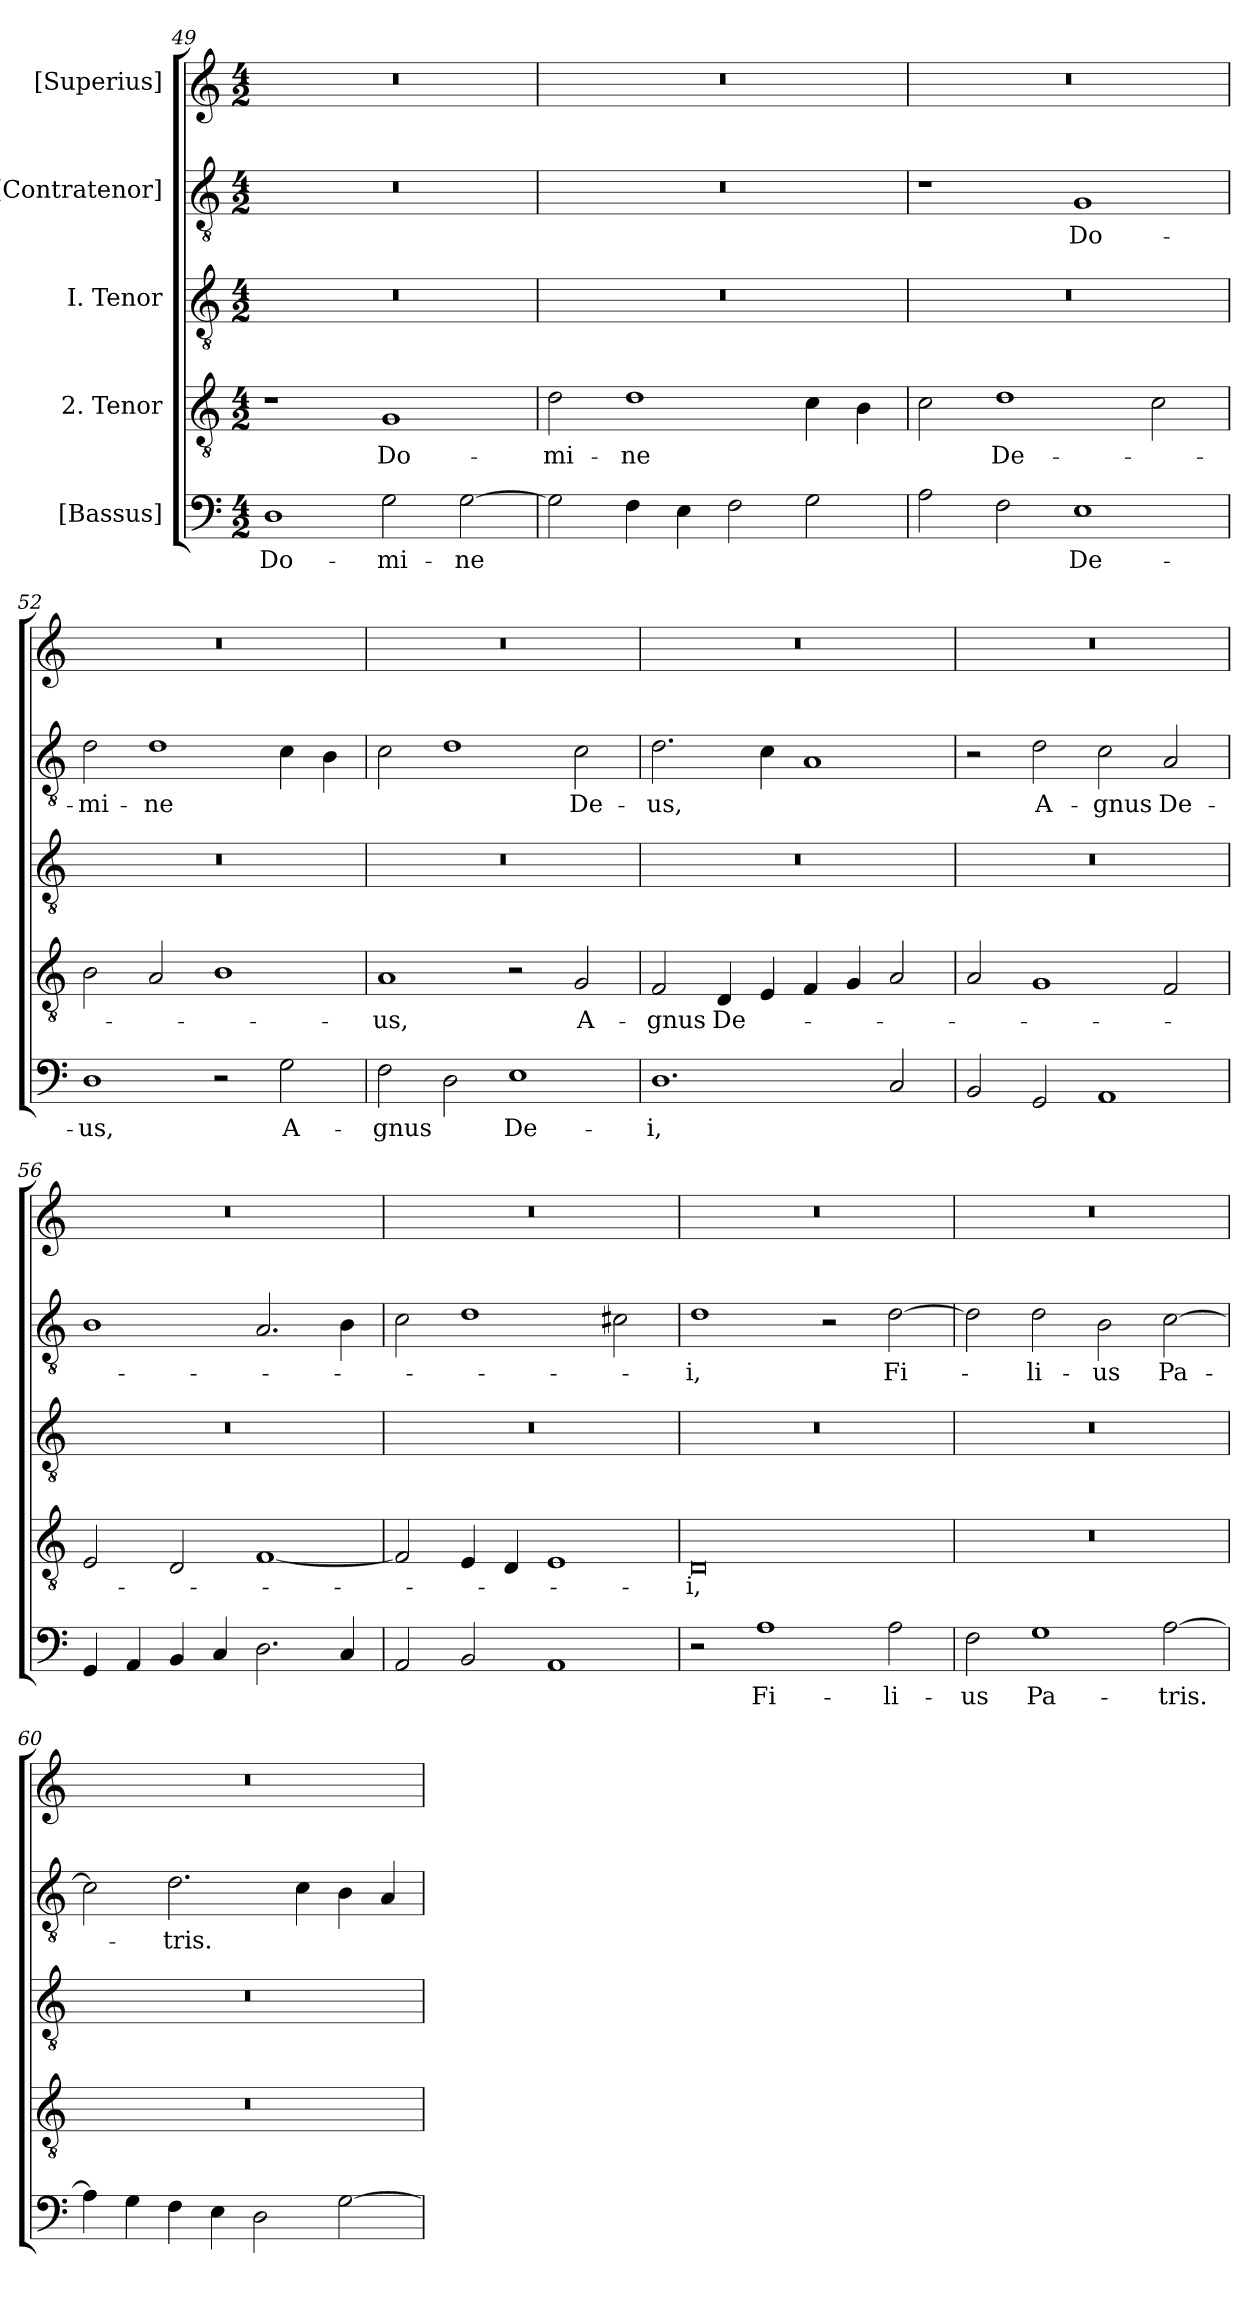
**kern	**text	**kern	**text	**kern	**kern	**text	**kern
*part5	*part5	*part4	*part4	*part3	*part2	*part2	*part1
*staff5	*staff5	*staff4	*staff4	*staff3	*staff2	*staff2	*staff1
*I"[Bassus]	*	*I"2. Tenor	*	*I"I. Tenor	*I"[Contratenor]	*	*I"[Superius]
*clefF4	*	*clefGv2	*	*clefGv2	*clefGv2	*	*clefG2
*k[]	*	*k[]	*	*k[]	*k[]	*	*k[]
*M4/2	*	*M4/2	*	*M4/2	*M4/2	*	*M4/2
=49	=49	=49	=49	=49	=49	=49	=49
1D\	Do-	1r	.	0r	0r	.	0r
2G\	-mi-	1G/	Do-	.	.	.	.
[2G\	-ne	.	.	.	.	.	.
=50	=50	=50	=50	=50	=50	=50	=50
2G\]	.	2d\	-mi-	0r	0r	.	0r
4F\	.	1d\	-ne	.	.	.	.
4E\	.	.	.	.	.	.	.
2F\	.	.	.	.	.	.	.
2G\	.	4c\	.	.	.	.	.
.	.	4B\	.	.	.	.	.
=51	=51	=51	=51	=51	=51	=51	=51
2A\	.	2c\	.	0r	1r	.	0r
2F\	.	1d\	De-	.	.	.	.
1E\	De-	.	.	.	1G/	Do-	.
.	.	2c\	.	.	.	.	.
=52	=52	=52	=52	=52	=52	=52	=52
1D\	-us,	2B\	.	0r	2d\	-mi-	0r
.	.	2A/	.	.	1d\	-ne	.
2r	.	1B\	.	.	.	.	.
2G\	A-	.	.	.	4c\	.	.
.	.	.	.	.	4B\	.	.
=53	=53	=53	=53	=53	=53	=53	=53
2F\	-gnus	1A/	-us,	0r	2c\	.	0r
2D\	.	.	.	.	1d\	.	.
1E\	De-	2r	.	.	.	.	.
.	.	2G/	A-	.	2c\	De-	.
=54	=54	=54	=54	=54	=54	=54	=54
1.D\	-i,	2F/	-gnus	0r	2.d\	-us,	0r
.	.	4D/	De-	.	.	.	.
.	.	4E/	.	.	4c\	.	.
.	.	4F/	.	.	1A/	.	.
.	.	4G/	.	.	.	.	.
2C/	.	2A/	.	.	.	.	.
=55	=55	=55	=55	=55	=55	=55	=55
2BB/	.	2A/	.	0r	2r	.	0r
2GG/	.	1G/	.	.	2d\	A-	.
1AA/	.	.	.	.	2c\	-gnus	.
.	.	2F/	.	.	2A/	De-	.
=56	=56	=56	=56	=56	=56	=56	=56
4GG/	.	2E/	.	0r	1B\	.	0r
4AA/	.	.	.	.	.	.	.
4BB/	.	2D/	.	.	.	.	.
4C/	.	.	.	.	.	.	.
2.D\	.	[1F/	.	.	2.A/	.	.
4C/	.	.	.	.	4B\	.	.
=57	=57	=57	=57	=57	=57	=57	=57
2AA/	.	2F/]	.	0r	2c\	.	0r
2BB/	.	4E/	.	.	1d\	.	.
.	.	4D/	.	.	.	.	.
1AA/	.	1E/	.	.	.	.	.
.	.	.	.	.	2c#X\	.	.
=58	=58	=58	=58	=58	=58	=58	=58
2r	.	0D/	-i,	0r	1d\	-i,	0r
1A\	Fi-	.	.	.	.	.	.
.	.	.	.	.	2r	.	.
2A\	-li-	.	.	.	[2d\	Fi-	.
=59	=59	=59	=59	=59	=59	=59	=59
2F\	-us	0r	.	0r	2d\]	.	0r
1G\	Pa-	.	.	.	2d\	-li-	.
.	.	.	.	.	2B\	-us	.
[2A\	-tris.	.	.	.	[2c\	Pa-	.
=60	=60	=60	=60	=60	=60	=60	=60
4A\]	.	0r	.	0r	2c\]	.	0r
4G\	.	.	.	.	.	.	.
4F\	.	.	.	.	2.d\	-tris.	.
4E\	.	.	.	.	.	.	.
2D\	.	.	.	.	.	.	.
.	.	.	.	.	4c\	.	.
[2G\	.	.	.	.	4B\	.	.
.	.	.	.	.	4A/	.	.
=	=	=	=	=	=	=	=
*-	*-	*-	*-	*-	*-	*-	*-
